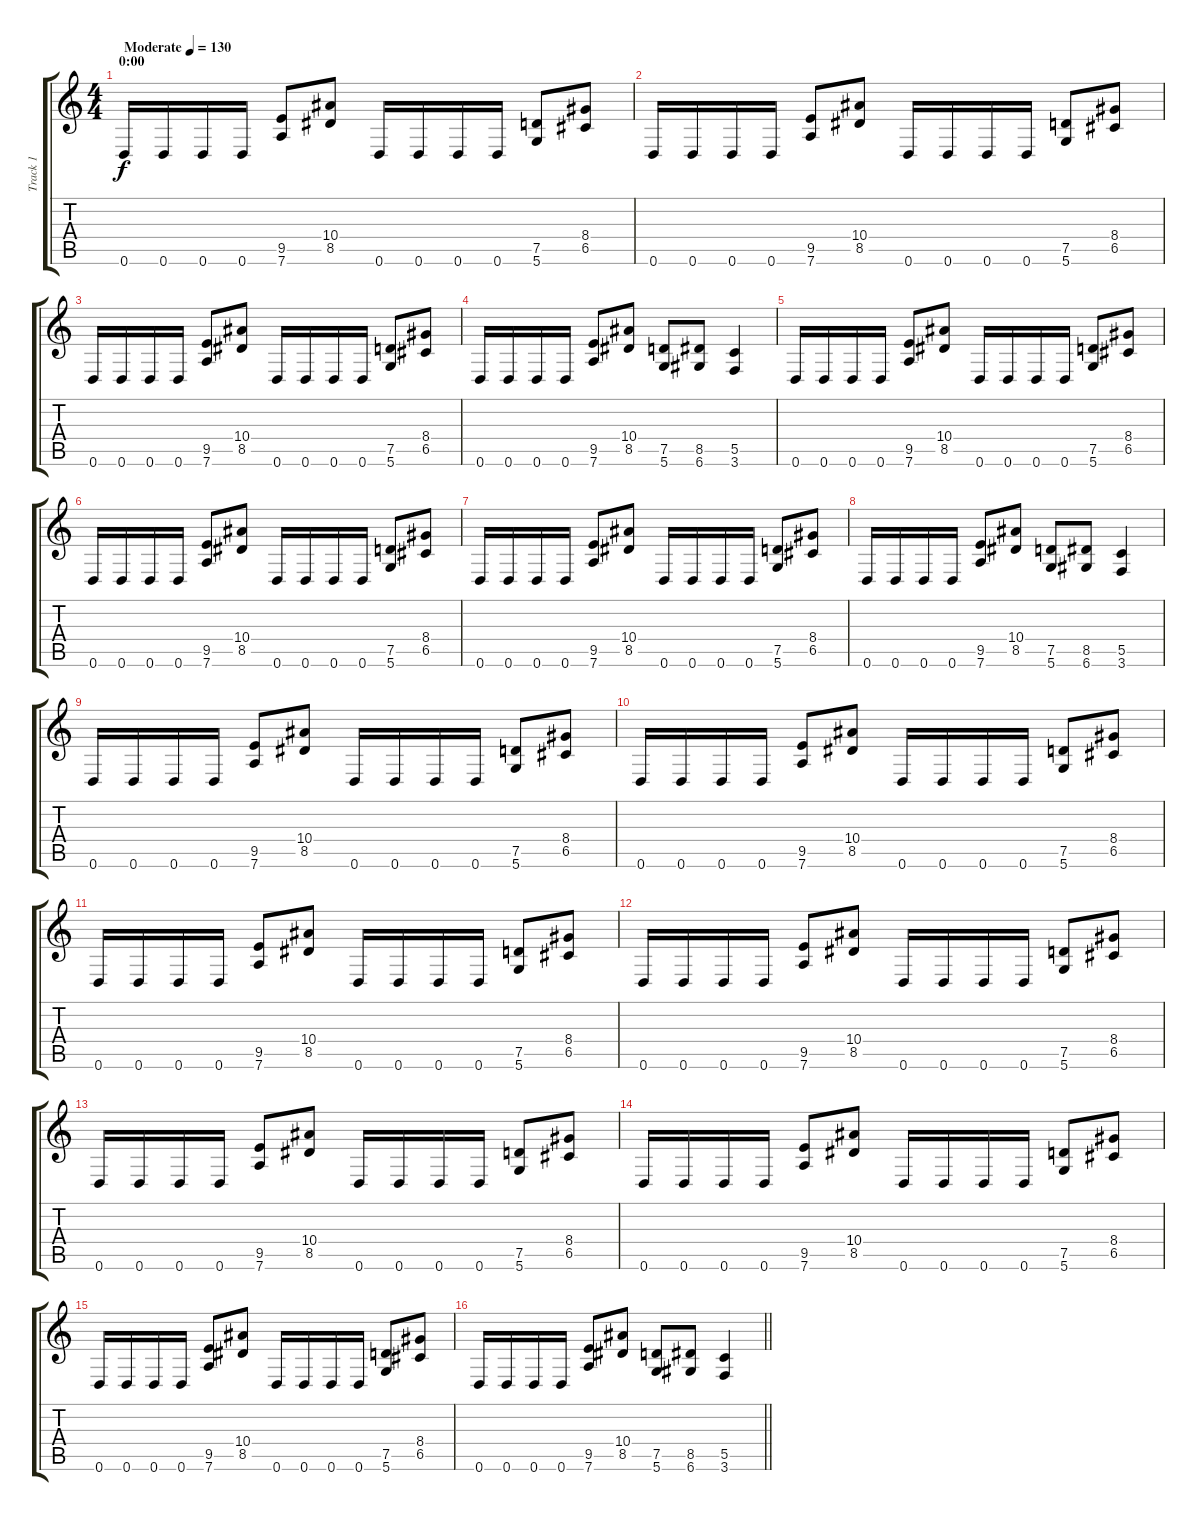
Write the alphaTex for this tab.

\track ("Track 1" "Track 1") {instrument overdrivenguitar}
\staff {score tabs}
\tuning (D4 A3 F3 C3 G2 D2) {hide}
\ts (4 4)
\section ("" "0:00")
\tempo (130 "Moderate")
\clef g2
\ks c
0.6.16{dy f instrument overdrivenguitar} 0.6.16 0.6.16 0.6.16 (9.5 7.6).8 (10.4 8.5).8 0.6.16 0.6.16 0.6.16 0.6.16 (7.5 5.6).8 (8.4 6.5).8 |
0.6.16 0.6.16 0.6.16 0.6.16 (9.5 7.6).8 (10.4 8.5).8 0.6.16 0.6.16 0.6.16 0.6.16 (7.5 5.6).8 (8.4 6.5).8 |
0.6.16 0.6.16 0.6.16 0.6.16 (9.5 7.6).8 (10.4 8.5).8 0.6.16 0.6.16 0.6.16 0.6.16 (7.5 5.6).8 (8.4 6.5).8 |
0.6.16 0.6.16 0.6.16 0.6.16 (9.5 7.6).8 (10.4 8.5).8 (7.5 5.6).8 (8.5 6.6).8 (5.5 3.6).4 |
0.6.16 0.6.16 0.6.16 0.6.16 (9.5 7.6).8 (10.4 8.5).8 0.6.16 0.6.16 0.6.16 0.6.16 (7.5 5.6).8 (8.4 6.5).8 |
0.6.16 0.6.16 0.6.16 0.6.16 (9.5 7.6).8 (10.4 8.5).8 0.6.16 0.6.16 0.6.16 0.6.16 (7.5 5.6).8 (8.4 6.5).8 |
0.6.16 0.6.16 0.6.16 0.6.16 (9.5 7.6).8 (10.4 8.5).8 0.6.16 0.6.16 0.6.16 0.6.16 (7.5 5.6).8 (8.4 6.5).8 |
0.6.16 0.6.16 0.6.16 0.6.16 (9.5 7.6).8 (10.4 8.5).8 (7.5 5.6).8 (8.5 6.6).8 (5.5 3.6).4 |
0.6.16 0.6.16 0.6.16 0.6.16 (9.5 7.6).8 (10.4 8.5).8 0.6.16 0.6.16 0.6.16 0.6.16 (7.5 5.6).8 (8.4 6.5).8 |
0.6.16 0.6.16 0.6.16 0.6.16 (9.5 7.6).8 (10.4 8.5).8 0.6.16 0.6.16 0.6.16 0.6.16 (7.5 5.6).8 (8.4 6.5).8 |
0.6.16 0.6.16 0.6.16 0.6.16 (9.5 7.6).8 (10.4 8.5).8 0.6.16 0.6.16 0.6.16 0.6.16 (7.5 5.6).8 (8.4 6.5).8 |
0.6.16 0.6.16 0.6.16 0.6.16 (9.5 7.6).8 (10.4 8.5).8 0.6.16 0.6.16 0.6.16 0.6.16 (7.5 5.6).8 (8.4 6.5).8 |
0.6.16 0.6.16 0.6.16 0.6.16 (9.5 7.6).8 (10.4 8.5).8 0.6.16 0.6.16 0.6.16 0.6.16 (7.5 5.6).8 (8.4 6.5).8 |
0.6.16 0.6.16 0.6.16 0.6.16 (9.5 7.6).8 (10.4 8.5).8 0.6.16 0.6.16 0.6.16 0.6.16 (7.5 5.6).8 (8.4 6.5).8 |
0.6.16 0.6.16 0.6.16 0.6.16 (9.5 7.6).8 (10.4 8.5).8 0.6.16 0.6.16 0.6.16 0.6.16 (7.5 5.6).8 (8.4 6.5).8 |
\barLineRight lightlight
0.6.16 0.6.16 0.6.16 0.6.16 (9.5 7.6).8 (10.4 8.5).8 (7.5 5.6).8 (8.5 6.6).8 (5.5 3.6).4
